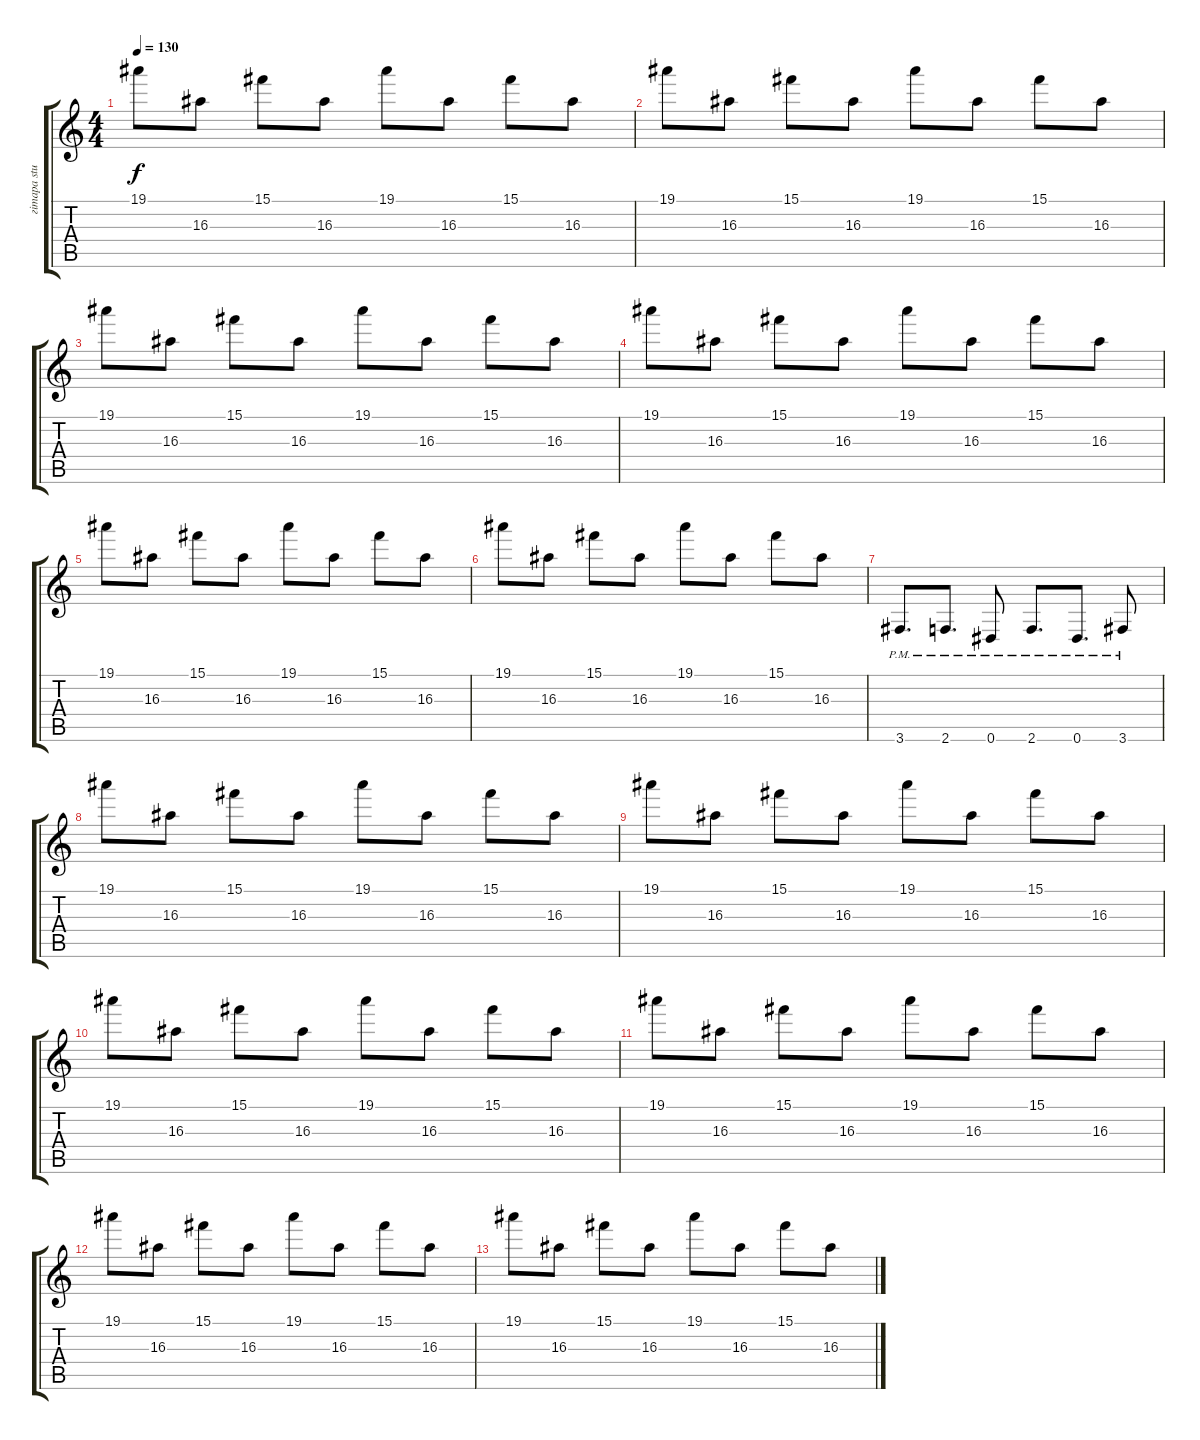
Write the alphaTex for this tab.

\track ("гiтара studio" "гiтара stu") {instrument overdrivenguitar}
\staff {score tabs}
\tuning (Eb4 Bb3 Gb3 Db3 Ab2 Eb2) {hide}
\ts (4 4)
\tempo 130
\clef g2
\ks c
19.1.8{dy f} 16.3.8 15.1.8 16.3.8 19.1.8 16.3.8 15.1.8 16.3.8 |
19.1.8 16.3.8 15.1.8 16.3.8 19.1.8 16.3.8 15.1.8 16.3.8 |
19.1.8 16.3.8 15.1.8 16.3.8 19.1.8 16.3.8 15.1.8 16.3.8 |
19.1.8 16.3.8 15.1.8 16.3.8 19.1.8 16.3.8 15.1.8 16.3.8 |
19.1.8 16.3.8 15.1.8 16.3.8 19.1.8 16.3.8 15.1.8 16.3.8 |
19.1.8 16.3.8 15.1.8 16.3.8 19.1.8 16.3.8 15.1.8 16.3.8 |
3.6{pm}.8{d} 2.6{pm}.8{d} 0.6{pm}.8 2.6{pm}.8{d} 0.6{pm}.8{d} 3.6{pm}.8 |
19.1.8 16.3.8 15.1.8 16.3.8 19.1.8 16.3.8 15.1.8 16.3.8 |
19.1.8 16.3.8 15.1.8 16.3.8 19.1.8 16.3.8 15.1.8 16.3.8 |
19.1.8 16.3.8 15.1.8 16.3.8 19.1.8 16.3.8 15.1.8 16.3.8 |
19.1.8 16.3.8 15.1.8 16.3.8 19.1.8 16.3.8 15.1.8 16.3.8 |
19.1.8 16.3.8 15.1.8 16.3.8 19.1.8 16.3.8 15.1.8 16.3.8 |
19.1.8 16.3.8 15.1.8 16.3.8 19.1.8 16.3.8 15.1.8 16.3.8
